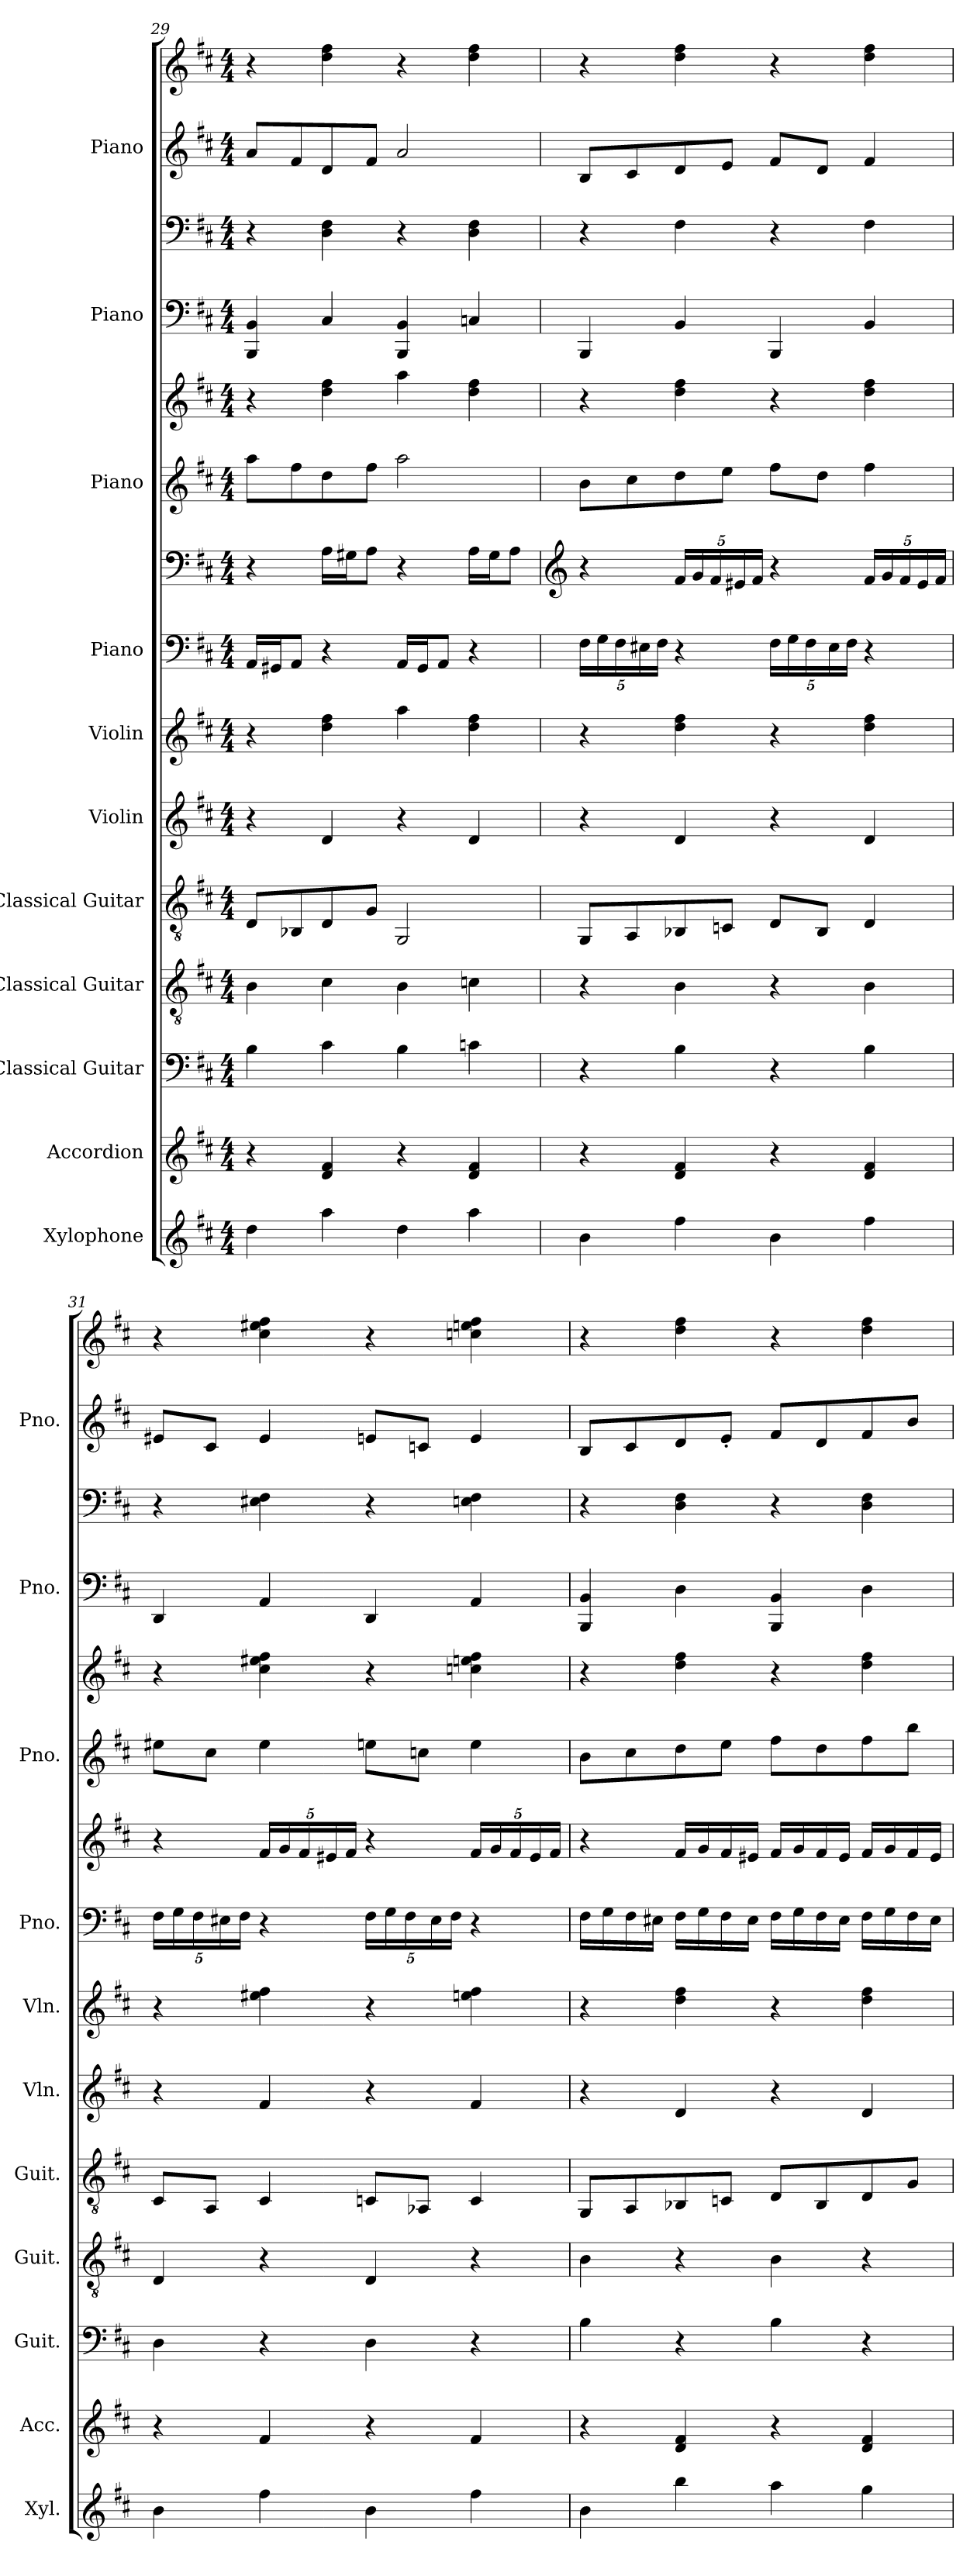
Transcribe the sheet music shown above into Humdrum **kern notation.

**kern	**kern	**kern	**kern	**kern	**kern	**kern	**kern	**kern	**kern	**kern	**kern	**kern	**kern	**kern
*part11	*part10	*part9	*part8	*part7	*part6	*part5	*part4	*part4	*part3	*part3	*part2	*part2	*part1	*part1
*staff15	*staff14	*staff13	*staff12	*staff11	*staff10	*staff9	*staff8	*staff7	*staff6	*staff5	*staff4	*staff3	*staff2	*staff1
*I"Xylophone	*I"Accordion	*I"Classical Guitar	*I"Classical Guitar	*I"Classical Guitar	*I"Violin	*I"Violin	*I"Piano	*	*I"Piano	*	*I"Piano	*	*I"Piano	*
*I'Xyl.	*I'Acc.	*I'Guit.	*I'Guit.	*I'Guit.	*I'Vln.	*I'Vln.	*I'Pno.	*	*I'Pno.	*	*I'Pno.	*	*I'Pno.	*
*clefG2	*clefG2	*	*clefGv2	*clefGv2	*clefG2	*clefG2	*clefF4	*clefF4	*clefG2	*clefG2	*clefF4	*clefF4	*clefG2	*clefG2
*ITrd-7c-12	*	*	*	*	*	*	*	*	*	*	*	*	*	*
*k[f#c#]	*k[f#c#]	*k[f#c#]	*k[f#c#]	*k[f#c#]	*k[f#c#]	*k[f#c#]	*k[f#c#]	*k[f#c#]	*k[f#c#]	*k[f#c#]	*k[f#c#]	*k[f#c#]	*k[f#c#]	*k[f#c#]
*M4/4	*M4/4	*M4/4	*M4/4	*M4/4	*M4/4	*M4/4	*M4/4	*M4/4	*M4/4	*M4/4	*M4/4	*M4/4	*M4/4	*M4/4
=29	=29	=29	=29	=29	=29	=29	=29	=29	=29	=29	=29	=29	=29	=29
4ddd\	4r	4B\	4B\	8D/L	4r	4r	16AA/LL	4r	8aa\L	4r	4BBB/ 4BB/	4r	8a/L	4r
.	.	.	.	.	.	.	16GG#X/J	.	.	.	.	.	.	.
.	.	.	.	8BB-X/	.	.	8AA/J	.	8ff#\	.	.	.	8f#/	.
4aaa\	4d/ 4f#/	4c#\	4c#\	8D/	4d/	4dd\ 4ff#\	4r	16A\LL	8dd\	4dd\ 4ff#\	4C#/	4D\ 4F#\	8d/	4dd\ 4ff#\
.	.	.	.	.	.	.	.	16G#X\J	.	.	.	.	.	.
.	.	.	.	8G/J	.	.	.	8A\J	8ff#\J	.	.	.	8f#/J	.
4ddd\	4r	4B\	4B\	2GG/	4r	4aa\	16AA/LL	4r	2aa\	4aa\	4BBB/ 4BB/	4r	2a/	4r
.	.	.	.	.	.	.	16GG#/J	.	.	.	.	.	.	.
.	.	.	.	.	.	.	8AA/J	.	.	.	.	.	.	.
4aaa\	4d/ 4f#/	4cn\	4cn\	.	4d/	4dd\ 4ff#\	4r	16A\LL	.	4dd\ 4ff#\	4Cn/	4D\ 4F#\	.	4dd\ 4ff#\
.	.	.	.	.	.	.	.	16G#\J	.	.	.	.	.	.
.	.	.	.	.	.	.	.	8A\J	.	.	.	.	.	.
!!LO:PB:g=z
=30	=30	=30	=30	=30	=30	=30	=30	=30	=30	=30	=30	=30	=30	=30
*	*	*	*	*	*	*	*	*clefG2	*	*	*	*	*	*
*	*	*	*	*	*	*	*Xbrackettup	*	*	*	*	*	*	*
4bb\	4r	4r	4r	8GG/L	4r	4r	20F#\LL	4r	8b\L	4r	4BBB/	4r	8B/L	4r
.	.	.	.	.	.	.	20G\	.	.	.	.	.	.	.
.	.	.	.	.	.	.	20F#\	.	.	.	.	.	.	.
.	.	.	.	8AA/	.	.	.	.	8cc#\	.	.	.	8c#/	.
.	.	.	.	.	.	.	20E#X\	.	.	.	.	.	.	.
.	.	.	.	.	.	.	20F#\JJ	.	.	.	.	.	.	.
*	*	*	*	*	*	*	*	*Xbrackettup	*	*	*	*	*	*
4fff#\	4d/ 4f#/	4B\	4B\	8BB-X/	4d/	4dd\ 4ff#\	4r	20f#/LL	8dd\	4dd\ 4ff#\	4BB/	4F#\	8d/	4dd\ 4ff#\
.	.	.	.	.	.	.	.	20g/	.	.	.	.	.	.
.	.	.	.	.	.	.	.	20f#/	.	.	.	.	.	.
.	.	.	.	8Cn/J	.	.	.	.	8ee\J	.	.	.	8e/J	.
.	.	.	.	.	.	.	.	20e#X/	.	.	.	.	.	.
.	.	.	.	.	.	.	.	20f#/JJ	.	.	.	.	.	.
4bb\	4r	4r	4r	8D/L	4r	4r	20F#\LL	4r	8ff#\L	4r	4BBB/	4r	8f#/L	4r
.	.	.	.	.	.	.	20G\	.	.	.	.	.	.	.
.	.	.	.	.	.	.	20F#\	.	.	.	.	.	.	.
.	.	.	.	8BB-/J	.	.	.	.	8dd\J	.	.	.	8d/J	.
.	.	.	.	.	.	.	20E#\	.	.	.	.	.	.	.
.	.	.	.	.	.	.	20F#\JJ	.	.	.	.	.	.	.
4fff#\	4d/ 4f#/	4B\	4B\	4D/	4d/	4dd\ 4ff#\	4r	20f#/LL	4ff#\	4dd\ 4ff#\	4BB/	4F#\	4f#/	4dd\ 4ff#\
.	.	.	.	.	.	.	.	20g/	.	.	.	.	.	.
.	.	.	.	.	.	.	.	20f#/	.	.	.	.	.	.
.	.	.	.	.	.	.	.	20e#/	.	.	.	.	.	.
.	.	.	.	.	.	.	.	20f#/JJ	.	.	.	.	.	.
=31	=31	=31	=31	=31	=31	=31	=31	=31	=31	=31	=31	=31	=31	=31
4bb\	4r	4D\	4D/	8C#/L	4r	4r	20F#\LL	4r	8ee#X\L	4r	4DD/	4r	8e#X/L	4r
.	.	.	.	.	.	.	20G\	.	.	.	.	.	.	.
.	.	.	.	.	.	.	20F#\	.	.	.	.	.	.	.
.	.	.	.	8AA/J	.	.	.	.	8cc#\J	.	.	.	8c#/J	.
.	.	.	.	.	.	.	20E#X\	.	.	.	.	.	.	.
.	.	.	.	.	.	.	20F#\JJ	.	.	.	.	.	.	.
4fff#\	4f#/	4r	4r	4C#/	4f#/	4ee#X\ 4ff#\	4r	20f#/LL	4ee#\	4cc#\ 4ee#X\ 4ff#\	4AA/	4E#X\ 4F#\	4e#/	4cc#\ 4ee#X\ 4ff#\
.	.	.	.	.	.	.	.	20g/	.	.	.	.	.	.
.	.	.	.	.	.	.	.	20f#/	.	.	.	.	.	.
.	.	.	.	.	.	.	.	20e#X/	.	.	.	.	.	.
.	.	.	.	.	.	.	.	20f#/JJ	.	.	.	.	.	.
4bb\	4r	4D\	4D/	8Cn/L	4r	4r	20F#\LL	4r	8een\L	4r	4DD/	4r	8en/L	4r
.	.	.	.	.	.	.	20G\	.	.	.	.	.	.	.
.	.	.	.	.	.	.	20F#\	.	.	.	.	.	.	.
.	.	.	.	8AA-X/J	.	.	.	.	8ccn\J	.	.	.	8cn/J	.
.	.	.	.	.	.	.	20E#\	.	.	.	.	.	.	.
.	.	.	.	.	.	.	20F#\JJ	.	.	.	.	.	.	.
4fff#\	4f#/	4r	4r	4C/	4f#/	4een\ 4ff#\	4r	20f#/LL	4ee\	4ccn\ 4een\ 4ff#\	4AA/	4En\ 4F#\	4e/	4ccn\ 4een\ 4ff#\
.	.	.	.	.	.	.	.	20g/	.	.	.	.	.	.
.	.	.	.	.	.	.	.	20f#/	.	.	.	.	.	.
.	.	.	.	.	.	.	.	20e#/	.	.	.	.	.	.
.	.	.	.	.	.	.	.	20f#/JJ	.	.	.	.	.	.
!!LO:PB:g=z
=32	=32	=32	=32	=32	=32	=32	=32	=32	=32	=32	=32	=32	=32	=32
4bb\	4r	4B\	4B\	8GG/L	4r	4r	16F#\LL	4r	8b\L	4r	4BBB/ 4BB/	4r	8B/L	4r
.	.	.	.	.	.	.	16G\	.	.	.	.	.	.	.
.	.	.	.	8AA/	.	.	16F#\	.	8cc#\	.	.	.	8c#/	.
.	.	.	.	.	.	.	16E#X\JJ	.	.	.	.	.	.	.
4bbb\	4d/ 4f#/	4r	4r	8BB-X/	4d/	4dd\ 4ff#\	16F#\LL	16f#/LL	8dd\	4dd\ 4ff#\	4D\	4D\ 4F#\	8d/	4dd\ 4ff#\
.	.	.	.	.	.	.	16G\	16g/	.	.	.	.	.	.
.	.	.	.	8Cn/J	.	.	16F#\	16f#/	8ee\J	.	.	.	8e'/J	.
.	.	.	.	.	.	.	16E#\JJ	16e#X/JJ	.	.	.	.	.	.
4aaa\	4r	4B\	4B\	8D/L	4r	4r	16F#\LL	16f#/LL	8ff#\L	4r	4BBB/ 4BB/	4r	8f#/L	4r
.	.	.	.	.	.	.	16G\	16g/	.	.	.	.	.	.
.	.	.	.	8BB-/	.	.	16F#\	16f#/	8dd\	.	.	.	8d/	.
.	.	.	.	.	.	.	16E#\JJ	16e#/JJ	.	.	.	.	.	.
4ggg\	4d/ 4f#/	4r	4r	8D/	4d/	4dd\ 4ff#\	16F#\LL	16f#/LL	8ff#\	4dd\ 4ff#\	4D\	4D\ 4F#\	8f#/	4dd\ 4ff#\
.	.	.	.	.	.	.	16G\	16g/	.	.	.	.	.	.
.	.	.	.	8G/J	.	.	16F#\	16f#/	8bb\J	.	.	.	8b/J	.
.	.	.	.	.	.	.	16E#\JJ	16e#/JJ	.	.	.	.	.	.
=	=	=	=	=	=	=	=	=	=	=	=	=	=	=
*-	*-	*-	*-	*-	*-	*-	*-	*-	*-	*-	*-	*-	*-	*-
